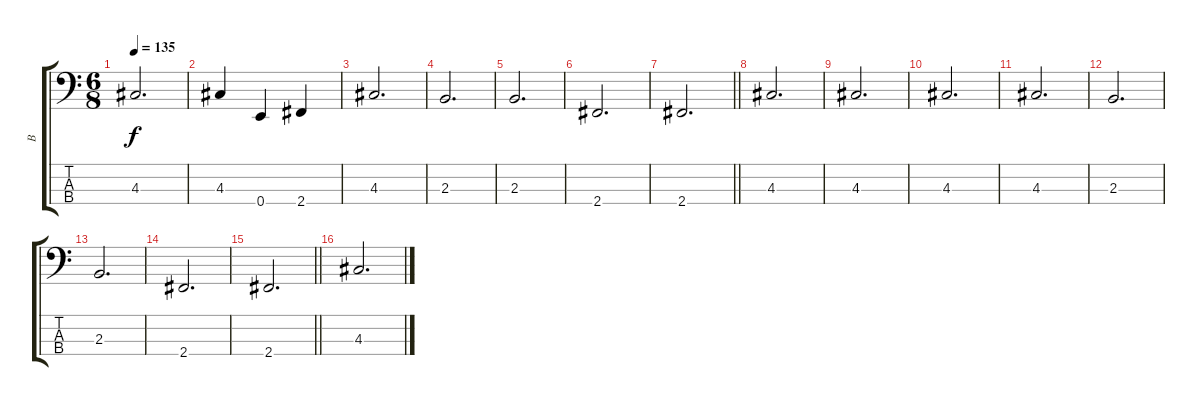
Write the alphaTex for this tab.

\track ("B" "B") {instrument electricbasspick}
\staff {score tabs}
\tuning (G2 D2 A1 E1) {hide}
\ts (6 8)
\tempo 135
\clef f4
\ks c
4.3.2{d dy f} |
4.3.4 0.4.4 2.4.4 |
4.3.2{d} |
2.3.2{d} |
2.3.2{d} |
2.4.2{d} |
\barLineRight lightlight
2.4.2{d} |
\section ("" "")
4.3.2{d} |
4.3.2{d} |
4.3.2{d} |
4.3.2{d} |
2.3.2{d} |
2.3.2{d} |
2.4.2{d} |
\barLineRight lightlight
2.4.2{d} |
4.3.2{d}
